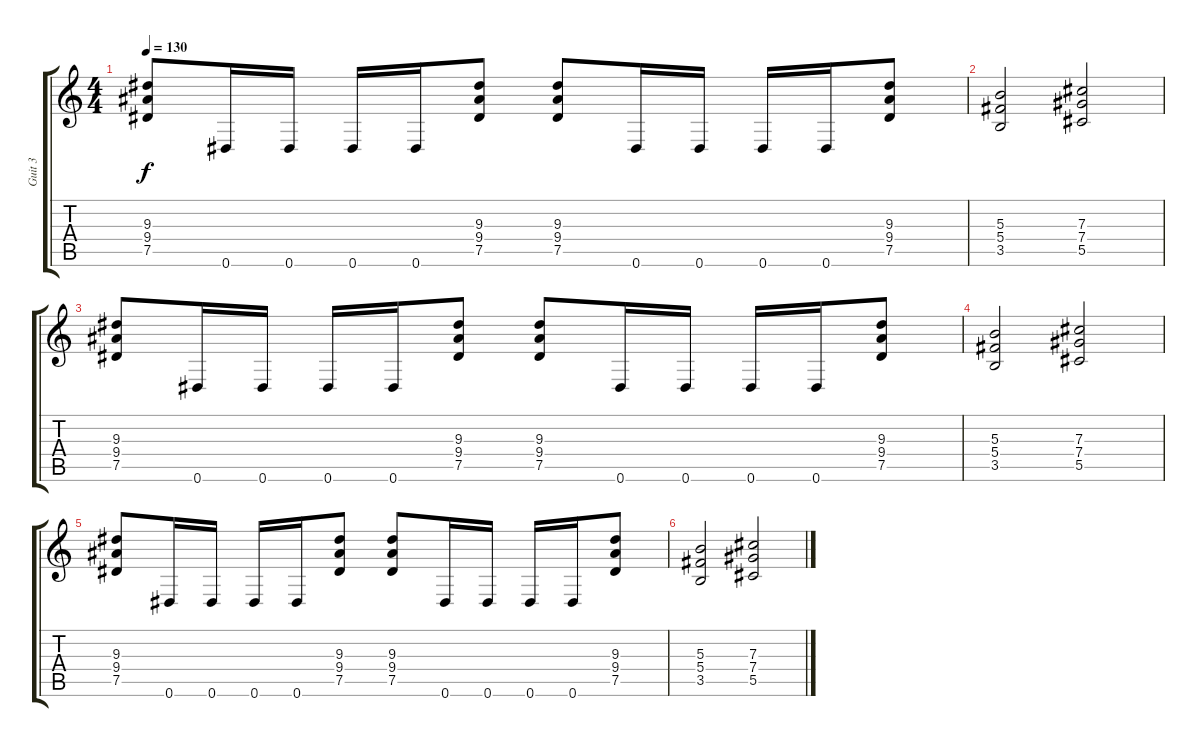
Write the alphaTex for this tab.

\track ("Guit 3" "Guit 3") {instrument distortionguitar}
\staff {score tabs}
\tuning (Eb4 Bb3 Gb3 Db3 Ab2 Eb2) {hide}
\ts (4 4)
\tempo 130
\clef g2
\ks c
(9.3 9.4 7.5).8{dy f} 0.6.16 0.6.16 0.6.16 0.6.16 (9.3 9.4 7.5).8 (9.3 9.4 7.5).8 0.6.16 0.6.16 0.6.16 0.6.16 (9.3 9.4 7.5).8 |
(5.3 5.4 3.5).2 (7.3 7.4 5.5).2 |
(9.3 9.4 7.5).8 0.6.16 0.6.16 0.6.16 0.6.16 (9.3 9.4 7.5).8 (9.3 9.4 7.5).8 0.6.16 0.6.16 0.6.16 0.6.16 (9.3 9.4 7.5).8 |
(5.3 5.4 3.5).2 (7.3 7.4 5.5).2 |
(9.3 9.4 7.5).8 0.6.16 0.6.16 0.6.16 0.6.16 (9.3 9.4 7.5).8 (9.3 9.4 7.5).8 0.6.16 0.6.16 0.6.16 0.6.16 (9.3 9.4 7.5).8 |
(5.3 5.4 3.5).2 (7.3 7.4 5.5).2
